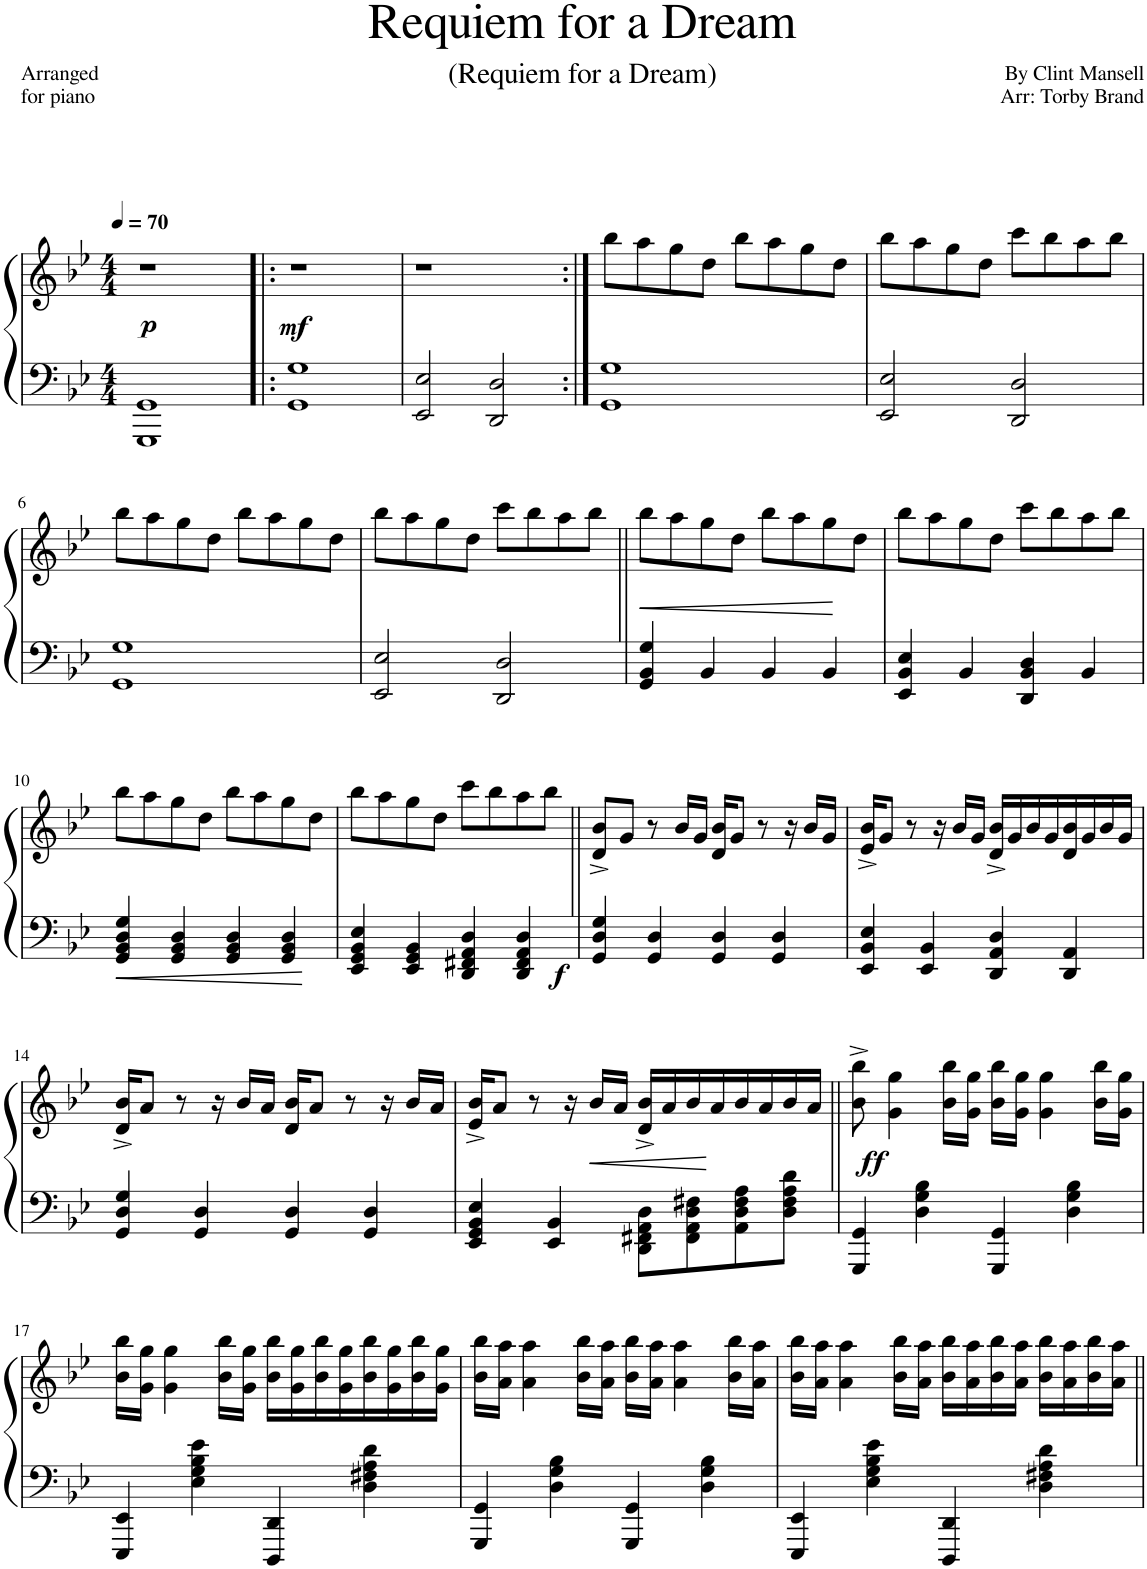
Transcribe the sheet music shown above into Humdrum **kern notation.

**kern	**kern	**dynam
*part1	*part1	*part1
*staff2	*staff1	*staff1/2
*I"Piano	*	*
*I'Pno.	*	*
*clefF4	*clefG2	*
*k[b-e-]	*k[b-e-]	*
*M4/4	*M4/4	*
*MM70	*MM70	*
=1	=1	=1
!	!	!LO:DY:b
1GGG 1GG	1r	p
=2!|:	=2!|:	=2!|:
!	!	!LO:DY:b
1GG 1G	1r	mf
=3	=3	=3
2EE-/ 2E-/	1r	.
2DD/ 2D/	.	.
=4:|!	=4:|!	=4:|!
1GG 1G	8bb-\L	.
.	8aa\	.
.	8gg\	.
.	8dd\J	.
.	8bb-\L	.
.	8aa\	.
.	8gg\	.
.	8dd\J	.
=5	=5	=5
2EE-/ 2E-/	8bb-\L	.
.	8aa\	.
.	8gg\	.
.	8dd\J	.
2DD/ 2D/	8ccc\L	.
.	8bb-\	.
.	8aa\	.
.	8bb-\J	.
!!LO:LB:g=z
=6	=6	=6
1GG 1G	8bb-\L	.
.	8aa\	.
.	8gg\	.
.	8dd\J	.
.	8bb-\L	.
.	8aa\	.
.	8gg\	.
.	8dd\J	.
=7	=7	=7
2EE-/ 2E-/	8bb-\L	.
.	8aa\	.
.	8gg\	.
.	8dd\J	.
2DD/ 2D/	8ccc\L	.
.	8bb-\	.
.	8aa\	.
.	8bb-\J	.
=8||	=8||	=8||
!	!	!LO:HP:b
4GG/ 4BB-/ 4G/	8bb-\L	<
.	8aa\	.
4BB-/	8gg\	.
.	8dd\J	.
4BB-/	8bb-\L	.
.	8aa\	.
4BB-/	8gg\	.
.	8dd\J	.
.	.	[
=9	=9	=9
4EE-/ 4BB-/ 4E-/	8bb-\L	.
.	8aa\	.
4BB-/	8gg\	.
.	8dd\J	.
4DD/ 4BB-/ 4D/	8ccc\L	.
.	8bb-\	.
4BB-/	8aa\	.
.	8bb-\J	.
!!LO:LB:g=z
=10	=10	=10
4GG/ 4BB-/ 4D/ 4G/	8bb-\L	.
.	8aa\	.
4GG/ 4BB-/ 4D/	8gg\	.
.	8dd\J	.
4GG/ 4BB-/ 4D/	8bb-\L	.
.	8aa\	.
4GG/ 4BB-/ 4D/	8gg\	.
.	8dd\J	.
=11	=11	=11
4EE-/ 4GG/ 4BB-/ 4E-/	8bb-\L	.
.	8aa\	.
4EE-/ 4GG/ 4BB-/	8gg\	.
.	8dd\J	.
4DD/ 4FF#X/ 4AA/ 4D/	8ccc\L	.
.	8bb-\	.
!	!	!LO:DY:b=2
4DD/ 4FF#/ 4AA/ 4D/	8aa\	f
.	8bb-\J	.
=12||	=12||	=12||
4GG/ 4D/ 4G/	8d/^ 8b-/^L	.
.	8g/J	.
4GG/ 4D/	8r	.
.	16b-/LL	.
.	16g/JJ	.
4GG/ 4D/	16d/ 16b-/KL	.
.	8g/J	.
.	8r	.
4GG/ 4D/	.	.
.	16r	.
.	16b-/LL	.
.	16g/JJ	.
=13	=13	=13
4EE-/ 4BB-/ 4E-/	16e-/^ 16b-/^KL	.
.	8g/J	.
.	8r	.
4EE-/ 4BB-/	.	.
.	16r	.
.	16b-/LL	.
.	16g/JJ	.
4DD/ 4AA/ 4D/	16d/^ 16b-/^LL	.
.	16g/	.
.	16b-/	.
.	16g/	.
4DD/ 4AA/	16d/ 16b-/	.
.	16g/	.
.	16b-/	.
.	16g/JJ	.
!!LO:LB:g=z
=14	=14	=14
4GG/ 4D/ 4G/	16d/^ 16b-/^KL	.
.	8a/J	.
.	8r	.
4GG/ 4D/	.	.
.	16r	.
.	16b-/LL	.
.	16a/JJ	.
4GG/ 4D/	16d/ 16b-/KL	.
.	8a/J	.
.	8r	.
4GG/ 4D/	.	.
.	16r	.
.	16b-/LL	.
.	16a/JJ	.
=15	=15	=15
4EE-/ 4GG/ 4BB-/ 4E-/	16e-/^ 16b-/^KL	.
.	8a/J	.
.	8r	.
4EE-/ 4BB-/	.	.
.	16r	.
!	!	!LO:HP:b
.	16b-/LL	<
.	16a/JJ	.
8DD\ 8FF#X\ 8AA\ 8D\L	16d/^ 16b-/^LL	.
.	16a/	.
8FF#\ 8AA\ 8D\ 8F#X\	16b-/	.
.	16a/	.
8AA\ 8D\ 8F#\ 8A\	16b-/	.
.	16a/	.
8D\ 8F#\ 8A\ 8d\J	16b-/	.
.	16a/JJ	[
=16||	=16||	=16||
4GGG/ 4GG/	8b-\^ 8bb-\^	.
!	!	!LO:DY:b
.	4g\ 4gg\	ff
4D\ 4G\ 4B-\	.	.
.	16b-\ 16bb-\LL	.
.	16g\ 16gg\JJ	.
4GGG/ 4GG/	16b-\ 16bb-\LL	.
.	16g\ 16gg\JJ	.
.	4g\ 4gg\	.
4D\ 4G\ 4B-\	.	.
.	16b-\ 16bb-\LL	.
.	16g\ 16gg\JJ	.
!!LO:LB:g=z
=17	=17	=17
4EEE-/ 4EE-/	16b-\ 16bb-\LL	.
.	16g\ 16gg\JJ	.
.	4g\ 4gg\	.
4E-\ 4G\ 4B-\ 4e-\	.	.
.	16b-\ 16bb-\LL	.
.	16g\ 16gg\JJ	.
4DDD/ 4DD/	16b-\ 16bb-\LL	.
.	16g\ 16gg\	.
.	16b-\ 16bb-\	.
.	16g\ 16gg\	.
4D\ 4F#X\ 4A\ 4d\	16b-\ 16bb-\	.
.	16g\ 16gg\	.
.	16b-\ 16bb-\	.
.	16g\ 16gg\JJ	.
=18	=18	=18
4GGG/ 4GG/	16b-\ 16bb-\LL	.
.	16a\ 16aa\JJ	.
.	4a\ 4aa\	.
4D\ 4G\ 4B-\	.	.
.	16b-\ 16bb-\LL	.
.	16a\ 16aa\JJ	.
4GGG/ 4GG/	16b-\ 16bb-\LL	.
.	16a\ 16aa\JJ	.
.	4a\ 4aa\	.
4D\ 4G\ 4B-\	.	.
.	16b-\ 16bb-\LL	.
.	16a\ 16aa\JJ	.
=19	=19	=19
4EEE-/ 4EE-/	16b-\ 16bb-\LL	.
.	16a\ 16aa\JJ	.
.	4a\ 4aa\	.
4E-\ 4G\ 4B-\ 4e-\	.	.
.	16b-\ 16bb-\LL	.
.	16a\ 16aa\JJ	.
4DDD/ 4DD/	16b-\ 16bb-\LL	.
.	16a\ 16aa\	.
.	16b-\ 16bb-\	.
.	16a\ 16aa\JJ	.
4D\ 4F#X\ 4A\ 4d\	16b-\ 16bb-\LL	.
.	16a\ 16aa\	.
.	16b-\ 16bb-\	.
.	16a\ 16aa\JJ	.
=||	=||	=||
*-	*-	*-
